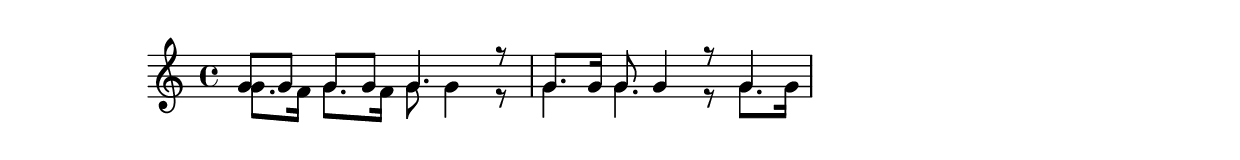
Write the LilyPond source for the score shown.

\version "2.6.0"
\header {
    
    texidoc = "If NoteCollision has merge-differently-dotted = ##t note
heads that have differing dot counts may be merged anyway.  Dots
should not disappear when merging similar note heads."
    
}

\layout { raggedright= ##t }
	
\score {
    \context Staff \relative c'' <<
	{
	    g8[ g8]
	    \override Staff.NoteCollision  #'merge-differently-dotted = ##t
	    g8[ g8]
	    g4. r8 g8. g16
	    g8 g4 r8 g4
	}
	\\
	{
	    g8.[ f16]
	    g8.[ f16]
	    g8 g4 r8 g4
	    g4. r8 g8. g16
	}
    >>
}

